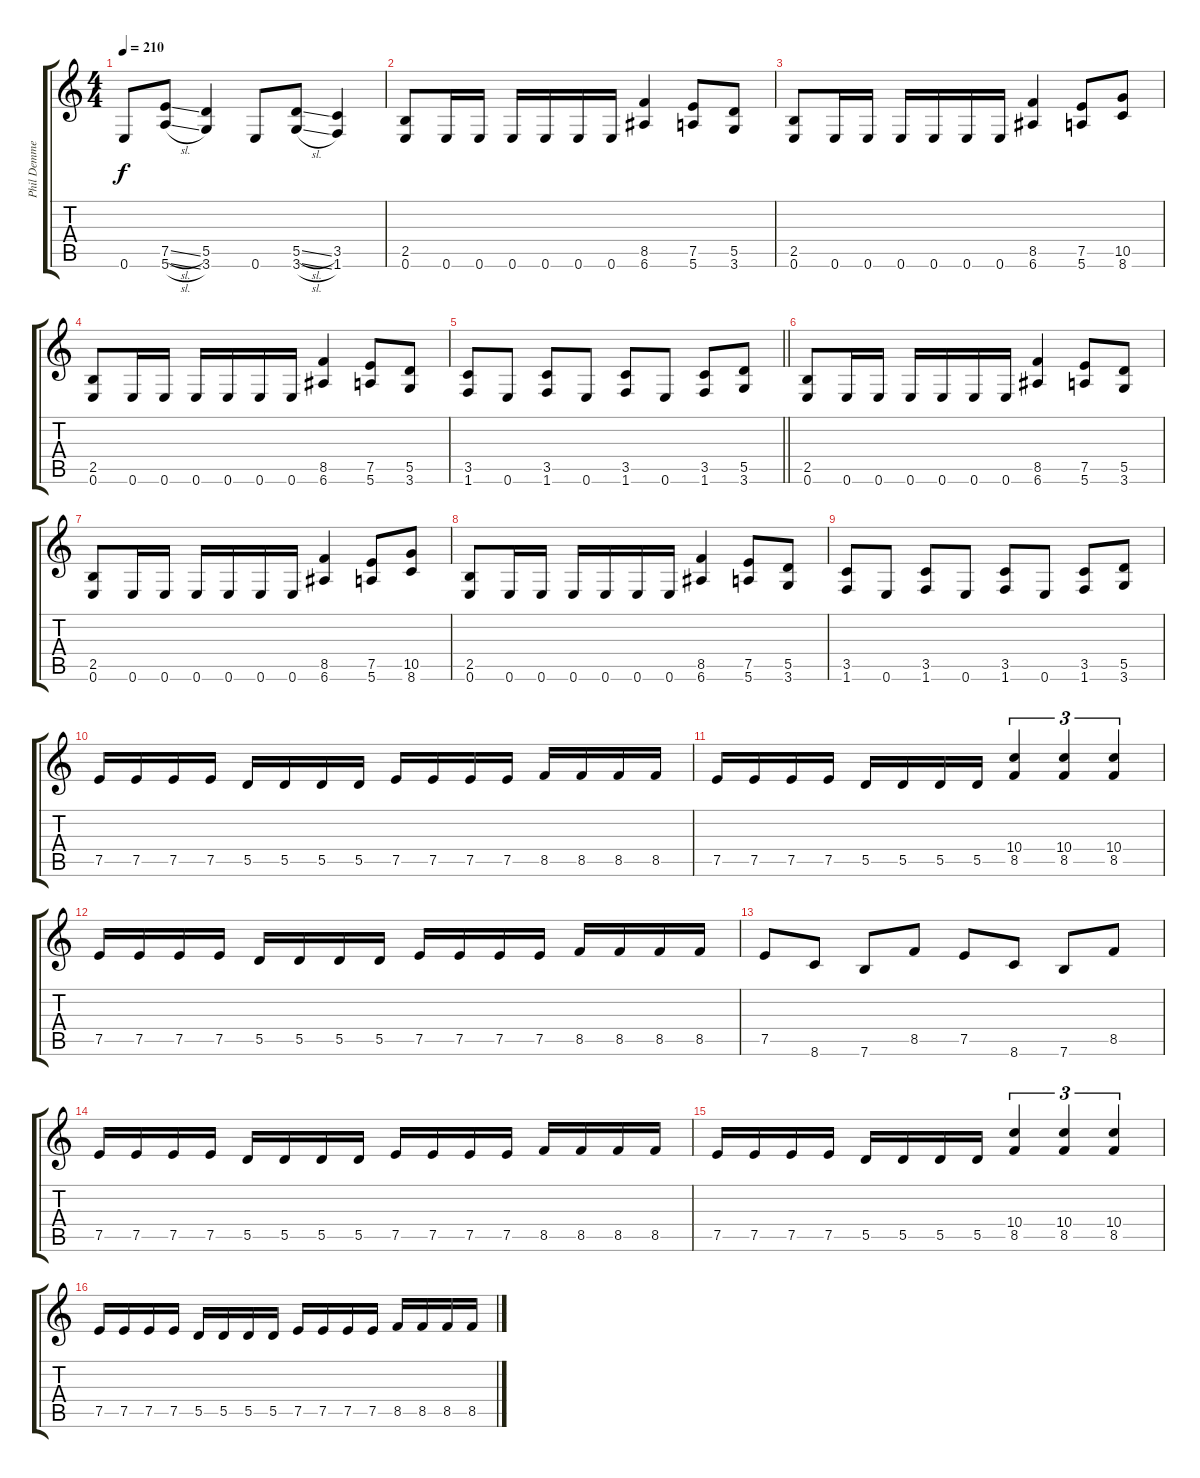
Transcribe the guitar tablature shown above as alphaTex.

\track ("Phil Demmel" "Phil Demme") {instrument distortionguitar}
\staff {score tabs}
\tuning (E4 B3 G3 D3 A2 E2) {hide}
\ts (4 4)
\tempo 210
\clef g2
\ks c
0.6.8{dy f} (7.5{sl} 5.6{sl}).8 (5.5 3.6).4 0.6.8 (5.5{sl} 3.6{sl}).8 (3.5 1.6).4 |
(2.5 0.6).8 0.6.16 0.6.16 0.6.16 0.6.16 0.6.16 0.6.16 (8.5 6.6).4 (7.5 5.6).8 (5.5 3.6).8 |
(2.5 0.6).8 0.6.16 0.6.16 0.6.16 0.6.16 0.6.16 0.6.16 (8.5 6.6).4 (7.5 5.6).8 (10.5 8.6).8 |
(2.5 0.6).8 0.6.16 0.6.16 0.6.16 0.6.16 0.6.16 0.6.16 (8.5 6.6).4 (7.5 5.6).8 (5.5 3.6).8 |
\barLineRight lightlight
(3.5 1.6).8 0.6.8 (3.5 1.6).8 0.6.8 (3.5 1.6).8 0.6.8 (3.5 1.6).8 (5.5 3.6).8 |
(2.5 0.6).8 0.6.16 0.6.16 0.6.16 0.6.16 0.6.16 0.6.16 (8.5 6.6).4 (7.5 5.6).8 (5.5 3.6).8 |
(2.5 0.6).8 0.6.16 0.6.16 0.6.16 0.6.16 0.6.16 0.6.16 (8.5 6.6).4 (7.5 5.6).8 (10.5 8.6).8 |
(2.5 0.6).8 0.6.16 0.6.16 0.6.16 0.6.16 0.6.16 0.6.16 (8.5 6.6).4 (7.5 5.6).8 (5.5 3.6).8 |
(3.5 1.6).8 0.6.8 (3.5 1.6).8 0.6.8 (3.5 1.6).8 0.6.8 (3.5 1.6).8 (5.5 3.6).8 |
7.5.16 7.5.16 7.5.16 7.5.16 5.5.16 5.5.16 5.5.16 5.5.16 7.5.16 7.5.16 7.5.16 7.5.16 8.5.16 8.5.16 8.5.16 8.5.16 |
7.5.16 7.5.16 7.5.16 7.5.16 5.5.16 5.5.16 5.5.16 5.5.16 (10.4 8.5).4{tu (3 2)} (10.4 8.5).4{tu (3 2)} (10.4 8.5).4{tu (3 2)} |
7.5.16 7.5.16 7.5.16 7.5.16 5.5.16 5.5.16 5.5.16 5.5.16 7.5.16 7.5.16 7.5.16 7.5.16 8.5.16 8.5.16 8.5.16 8.5.16 |
7.5.8 8.6.8 7.6.8 8.5.8 7.5.8 8.6.8 7.6.8 8.5.8 |
7.5.16 7.5.16 7.5.16 7.5.16 5.5.16 5.5.16 5.5.16 5.5.16 7.5.16 7.5.16 7.5.16 7.5.16 8.5.16 8.5.16 8.5.16 8.5.16 |
7.5.16 7.5.16 7.5.16 7.5.16 5.5.16 5.5.16 5.5.16 5.5.16 (10.4 8.5).4{tu (3 2)} (10.4 8.5).4{tu (3 2)} (10.4 8.5).4{tu (3 2)} |
7.5.16 7.5.16 7.5.16 7.5.16 5.5.16 5.5.16 5.5.16 5.5.16 7.5.16 7.5.16 7.5.16 7.5.16 8.5.16 8.5.16 8.5.16 8.5.16
